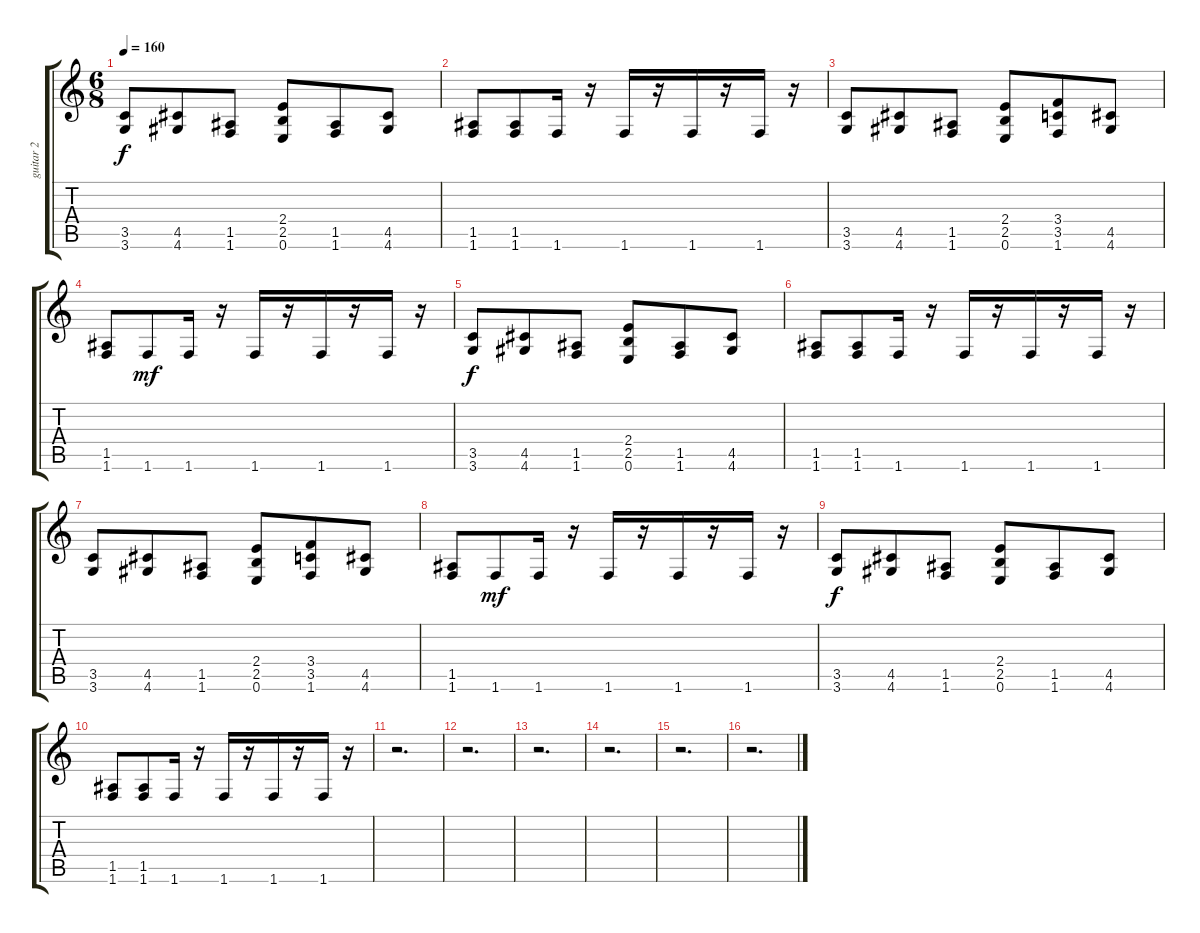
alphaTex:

\track ("guitar 2" "guitar 2") {instrument distortionguitar}
\staff {score tabs}
\tuning (E4 B3 G3 D3 A2 E2) {hide}
\ts (6 8)
\tempo 160
\clef g2
\ks c
(3.5 3.6).8{dy f} (4.5 4.6).8 (1.5 1.6).8 (2.4 2.5 0.6).8 (1.5 1.6).8 (4.5 4.6).8 |
(1.5 1.6).8 (1.5 1.6).8 1.6.16 r.16 1.6.16 r.16 1.6.16 r.16 1.6.16 r.16 |
(3.5 3.6).8 (4.5 4.6).8 (1.5 1.6).8 (2.4 2.5 0.6).8 (3.4 3.5 1.6).8 (4.5 4.6).8 |
(1.5 1.6).8 1.6.8{dy mf} 1.6.16 r.16 1.6.16 r.16 1.6.16 r.16 1.6.16 r.16 |
(3.5 3.6).8{dy f} (4.5 4.6).8 (1.5 1.6).8 (2.4 2.5 0.6).8 (1.5 1.6).8 (4.5 4.6).8 |
(1.5 1.6).8 (1.5 1.6).8 1.6.16 r.16 1.6.16 r.16 1.6.16 r.16 1.6.16 r.16 |
(3.5 3.6).8 (4.5 4.6).8 (1.5 1.6).8 (2.4 2.5 0.6).8 (3.4 3.5 1.6).8 (4.5 4.6).8 |
(1.5 1.6).8 1.6.8{dy mf} 1.6.16 r.16 1.6.16 r.16 1.6.16 r.16 1.6.16 r.16 |
(3.5 3.6).8{dy f} (4.5 4.6).8 (1.5 1.6).8 (2.4 2.5 0.6).8 (1.5 1.6).8 (4.5 4.6).8 |
(1.5 1.6).8 (1.5 1.6).8 1.6.16 r.16 1.6.16 r.16 1.6.16 r.16 1.6.16 r.16 |
r.2{d} |
r.2{d} |
r.2{d} |
r.2{d} |
r.2{d} |
r.2{d}
